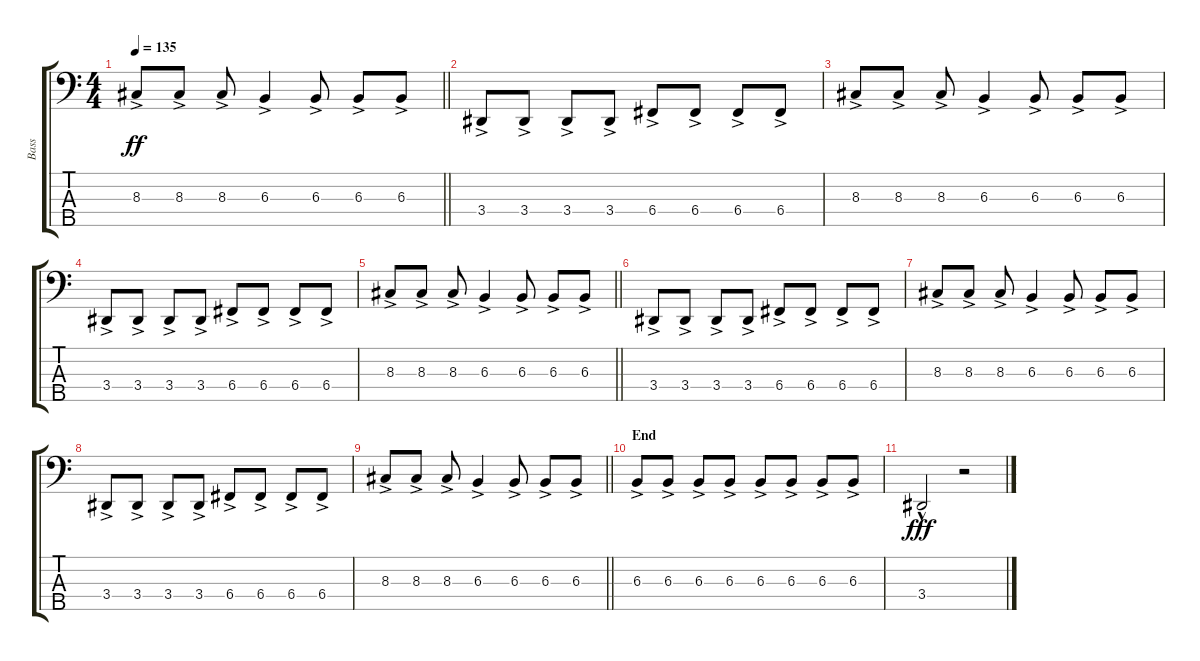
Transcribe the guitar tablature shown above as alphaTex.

\track ("Bass" "Bass") {instrument electricbassfinger}
\staff {score tabs}
\tuning (Eb2 Bb1 F1 C1 G0) {hide}
\ts (4 4)
\tempo 135
\clef f4
\barLineRight lightlight
\ks c
8.3{ac}.8{dy ff} 8.3{ac}.8 8.3{ac}.8 6.3{ac}.4 6.3{ac}.8 6.3{ac}.8 6.3{ac}.8 |
\section ("" "")
3.4{ac}.8 3.4{ac}.8 3.4{ac}.8 3.4{ac}.8 6.4{ac}.8 6.4{ac}.8 6.4{ac}.8 6.4{ac}.8 |
8.3{ac}.8 8.3{ac}.8 8.3{ac}.8 6.3{ac}.4 6.3{ac}.8 6.3{ac}.8 6.3{ac}.8 |
3.4{ac}.8 3.4{ac}.8 3.4{ac}.8 3.4{ac}.8 6.4{ac}.8 6.4{ac}.8 6.4{ac}.8 6.4{ac}.8 |
\barLineRight lightlight
8.3{ac}.8 8.3{ac}.8 8.3{ac}.8 6.3{ac}.4 6.3{ac}.8 6.3{ac}.8 6.3{ac}.8 |
\section ("" "")
3.4{ac}.8 3.4{ac}.8 3.4{ac}.8 3.4{ac}.8 6.4{ac}.8 6.4{ac}.8 6.4{ac}.8 6.4{ac}.8 |
8.3{ac}.8 8.3{ac}.8 8.3{ac}.8 6.3{ac}.4 6.3{ac}.8 6.3{ac}.8 6.3{ac}.8 |
3.4{ac}.8 3.4{ac}.8 3.4{ac}.8 3.4{ac}.8 6.4{ac}.8 6.4{ac}.8 6.4{ac}.8 6.4{ac}.8 |
\barLineRight lightlight
8.3{ac}.8 8.3{ac}.8 8.3{ac}.8 6.3{ac}.4 6.3{ac}.8 6.3{ac}.8 6.3{ac}.8 |
\section ("" "End")
6.3{ac}.8 6.3{ac}.8 6.3{ac}.8 6.3{ac}.8 6.3{ac}.8 6.3{ac}.8 6.3{ac}.8 6.3{ac}.8 |
3.4{hac}.2{dy fff} r.2
